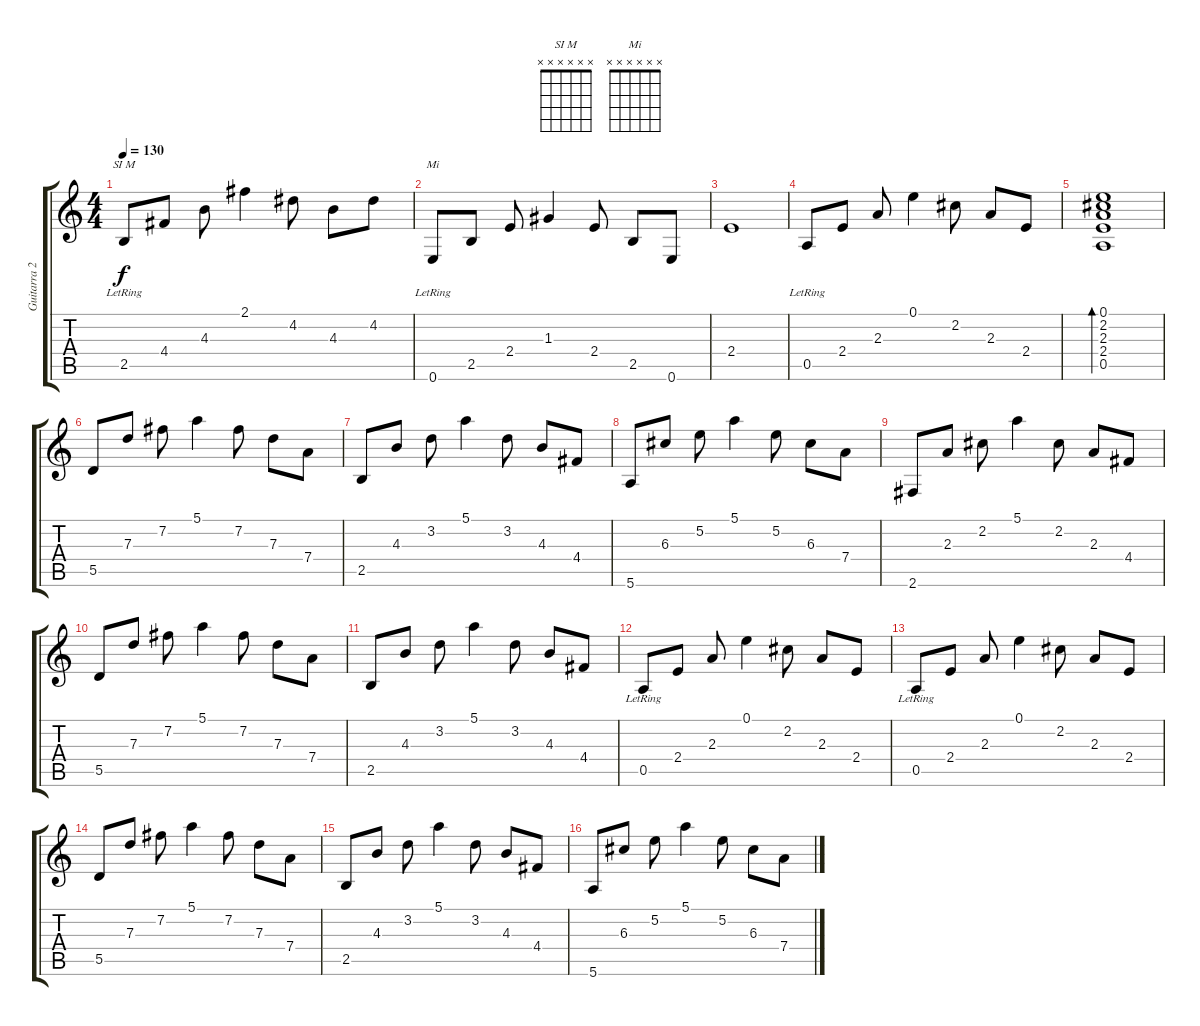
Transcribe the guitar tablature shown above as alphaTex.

\track ("Guitarra 2" "Guitarra 2") {instrument acousticguitarsteel}
\staff {score tabs}
\tuning (E4 B3 G3 D3 A2 E2) {hide}
\chord ("SI M" x x x x x x)
\chord ("Mi " x x x x x x)
\ts (4 4)
\tempo 130
\clef g2
\ks c
2.5{lr}.8{ch "SI M" dy f} 4.4.8 4.3.8 2.1.4 4.2.8 4.3.8 4.2.8 |
0.6{lr}.8{ch "Mi "} 2.5.8 2.4.8 1.3.4 2.4.8 2.5.8 0.6.8 |
2.4.1 |
0.5{lr}.8 2.4.8 2.3.8 0.1.4 2.2.8 2.3.8 2.4.8 |
(0.1 2.2 2.3 2.4 0.5).1{bd 60 volume 10} |
5.5.8 7.3.8 7.2.8 5.1.4 7.2.8 7.3.8 7.4.8 |
2.5.8 4.3.8 3.2.8 5.1.4 3.2.8 4.3.8 4.4.8 |
5.6.8 6.3.8 5.2.8 5.1.4 5.2.8 6.3.8 7.4.8 |
2.6.8 2.3.8 2.2.8 5.1.4 2.2.8 2.3.8 4.4.8 |
5.5.8 7.3.8 7.2.8 5.1.4 7.2.8 7.3.8 7.4.8 |
2.5.8 4.3.8 3.2.8 5.1.4 3.2.8 4.3.8 4.4.8 |
0.5{lr}.8 2.4.8 2.3.8 0.1.4 2.2.8 2.3.8 2.4.8 |
0.5{lr}.8 2.4.8 2.3.8 0.1.4 2.2.8 2.3.8 2.4.8 |
5.5.8 7.3.8 7.2.8 5.1.4 7.2.8 7.3.8 7.4.8 |
2.5.8 4.3.8 3.2.8 5.1.4 3.2.8 4.3.8 4.4.8 |
5.6.8 6.3.8 5.2.8 5.1.4 5.2.8 6.3.8 7.4.8
